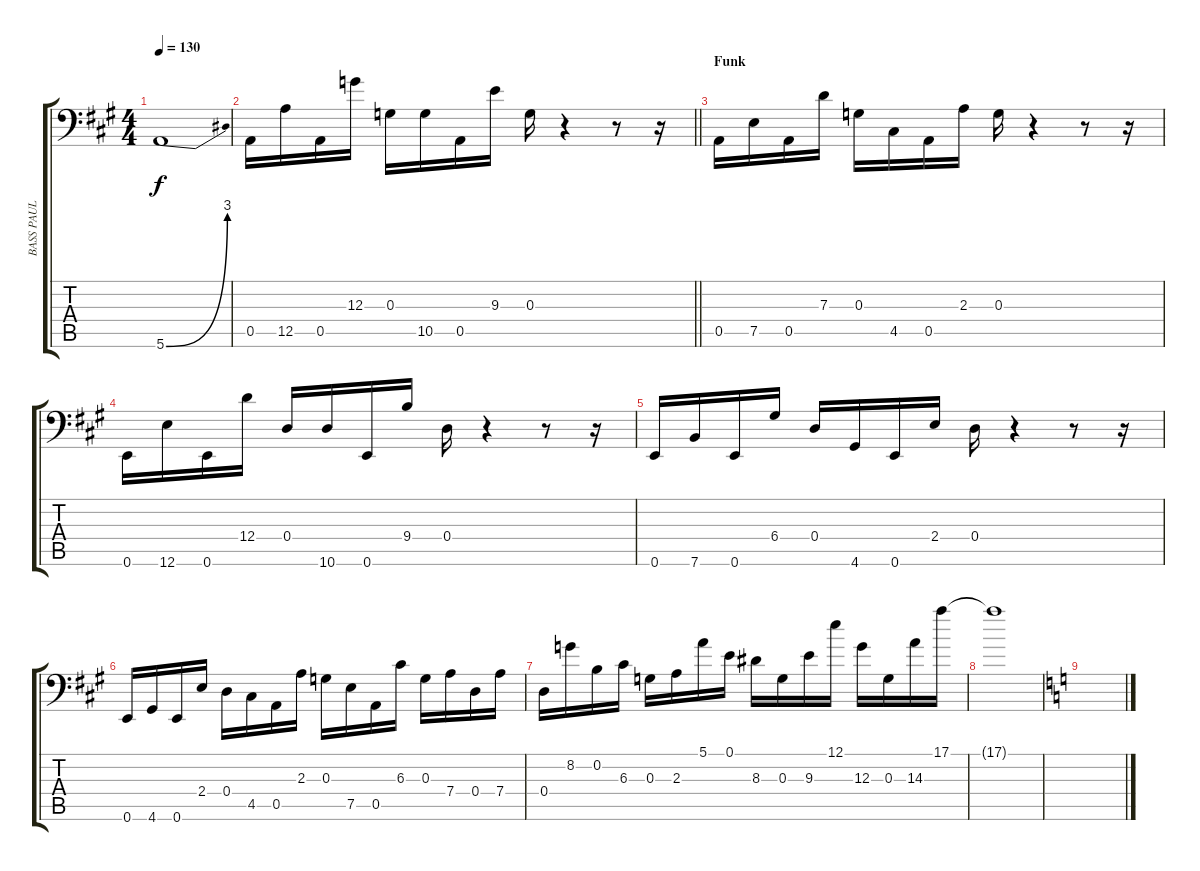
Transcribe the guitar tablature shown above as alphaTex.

\track ("BASS PAUL" "BASS PAUL") {instrument electricbassfinger}
\staff {score tabs}
\tuning (E3 B2 G2 D2 A1 E1) {hide}
\ts (4 4)
\tempo 130
\clef f4
\ks a
5.6{be (bend 0 0 60 12)}.1{dy f} |
\barLineRight lightlight
0.5.16 12.5.16 0.5.16 12.3.16 0.3.16 10.5.16 0.5.16 9.3.16 0.3.16 r.4 r.8 r.16 |
\section ("" "Funk")
0.5.16 7.5.16 0.5.16 7.3.16 0.3.16 4.5.16 0.5.16 2.3.16 0.3.16 r.4 r.8 r.16 |
0.6.16 12.6.16 0.6.16 12.4.16 0.4.16 10.6.16 0.6.16 9.4.16 0.4.16 r.4 r.8 r.16 |
0.6.16 7.6.16 0.6.16 6.4.16 0.4.16 4.6.16 0.6.16 2.4.16 0.4.16 r.4 r.8 r.16 |
0.6.16 4.6.16 0.6.16 2.4.16 0.4.16 4.5.16 0.5.16 2.3.16 0.3.16 7.5.16 0.5.16 6.3.16 0.3.16 7.4.16 0.4.16 7.4.16 |
0.4.16 8.2.16 0.2.16 6.3.16 0.3.16 2.3.16 5.1.16 0.1.16 8.3.16 0.3.16 9.3.16 12.1.16 12.3.16 0.3.16 14.3.16 17.1.16 |
17.1{t}.1 |
\ks c
